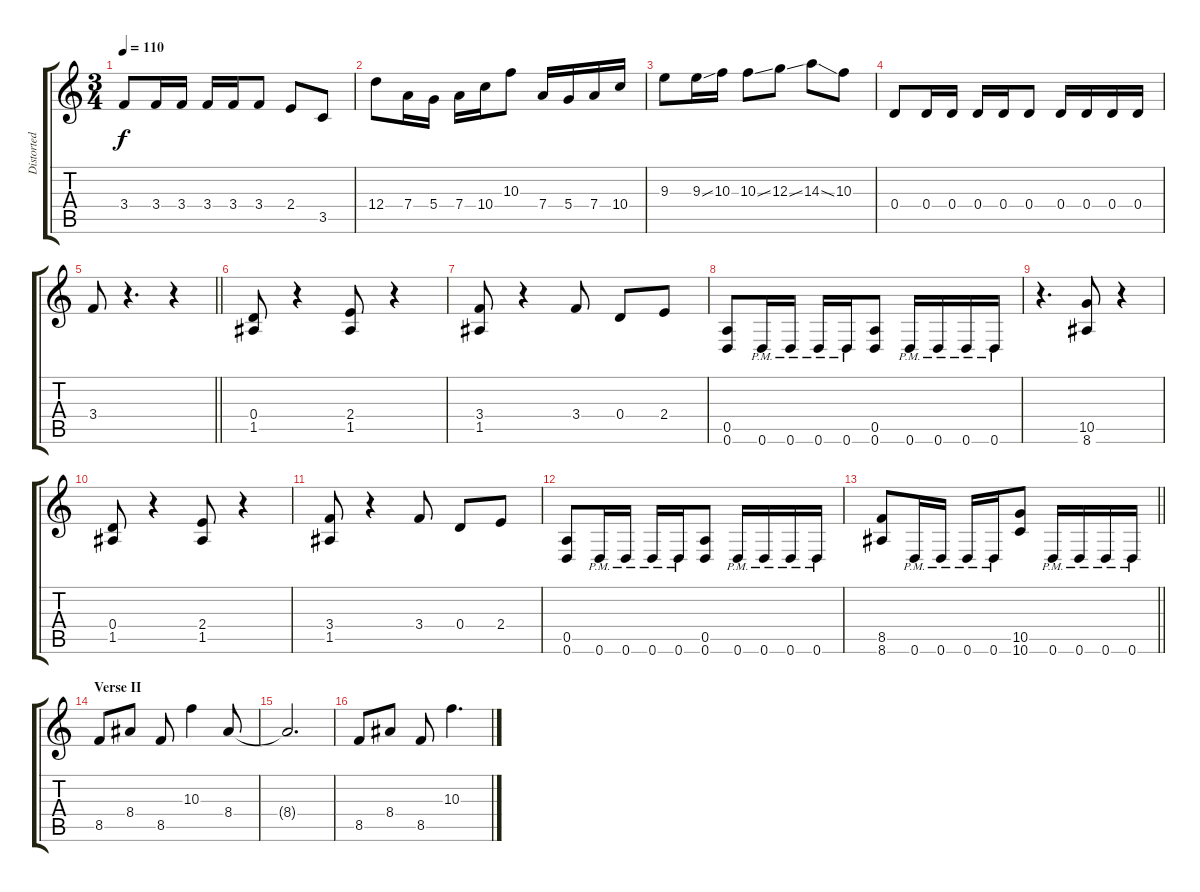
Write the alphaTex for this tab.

\track ("Distorted Lead" "Distorted ") {instrument distortionguitar}
\staff {score tabs}
\tuning (E4 B3 G3 D3 A2 D2) {hide}
\ts (3 4)
\tempo 110
\clef g2
\ks c
3.4.8{dy f} 3.4.16 3.4.16 3.4.16 3.4.16 3.4.8 2.4.8 3.5.8 |
12.4.8 7.4.16 5.4.16 7.4.16 10.4.16 10.3.8 7.4.16 5.4.16 7.4.16 10.4.16 |
9.3.8 9.3{ss}.16 10.3.16 10.3{ss}.8 12.3{ss}.8 14.3{ss}.8 10.3.8 |
0.4.8 0.4.16 0.4.16 0.4.16 0.4.16 0.4.8 0.4.16 0.4.16 0.4.16 0.4.16 |
\barLineRight lightlight
3.4.8 r.4{d} r.4 |
(0.4 1.5).8 r.4 (2.4 1.5).8 r.4 |
(3.4 1.5).8 r.4 3.4.8 0.4.8 2.4.8 |
(0.5 0.6).8 0.6{pm}.16 0.6{pm}.16 0.6{pm}.16 0.6{pm}.16 (0.5 0.6).8 0.6{pm}.16 0.6{pm}.16 0.6{pm}.16 0.6{pm}.16 |
r.4{d} (10.5 8.6).8 r.4 |
(0.4 1.5).8 r.4 (2.4 1.5).8 r.4 |
(3.4 1.5).8 r.4 3.4.8 0.4.8 2.4.8 |
(0.5 0.6).8 0.6{pm}.16 0.6{pm}.16 0.6{pm}.16 0.6{pm}.16 (0.5 0.6).8 0.6{pm}.16 0.6{pm}.16 0.6{pm}.16 0.6{pm}.16 |
\barLineRight lightlight
(8.5 8.6).8 0.6{pm}.16 0.6{pm}.16 0.6{pm}.16 0.6{pm}.16 (10.5 10.6).8 0.6{pm}.16 0.6{pm}.16 0.6{pm}.16 0.6{pm}.16 |
\section ("" "Verse II")
8.5.8 8.4.8 8.5.8 10.3.4 8.4.8 |
8.4{t}.2{d} |
8.5.8 8.4.8 8.5.8 10.3.4{d}
